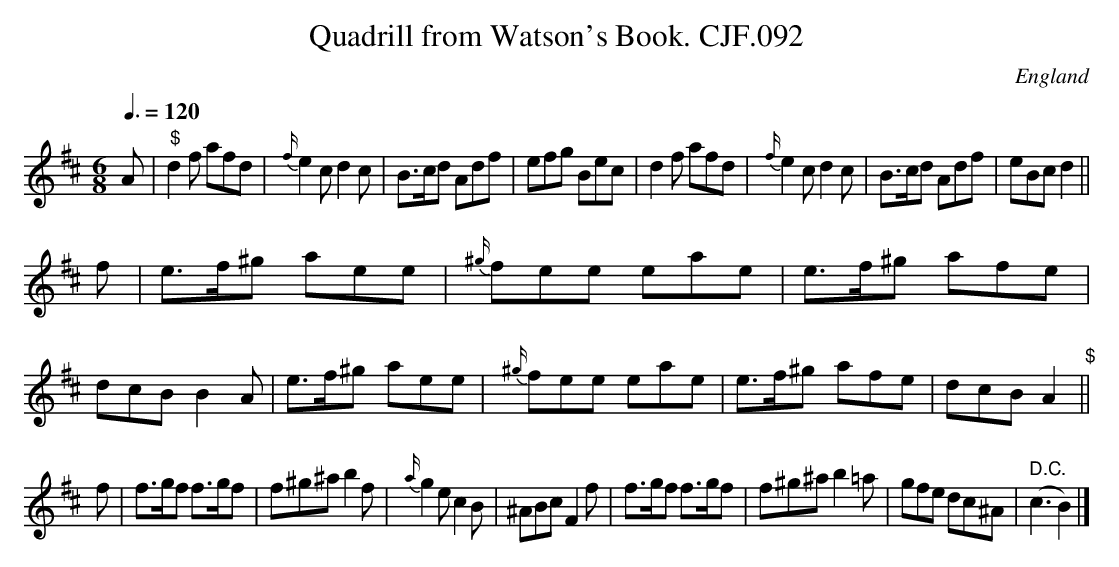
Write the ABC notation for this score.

X:1
T:Quadrill from Watson's Book. CJF.092
O:England
M:6/8
L:1/8
Q:3/8=120
K:D major
A|"$"d2f afd|{f/}e2cd2c|B>cd Adf|efg Bec|\
d2f afd|{f/}e2cd2c|B>cd Adf|eBcd2||!
f|e>f^g aee|{^g/}fee eae|e>f^g afe|dcBB2A|\
e>f^g aee|{^g/}fee eae|e>f^g afe|dcBA2"$"||!
f|f>gf f>gf|f^g^ab2f|{a/}g2ec2B|^ABcF2f|\
f>gf f>gf|f^g^ab2=a|gfe dc^A|(" D.C."c3B2)|]
